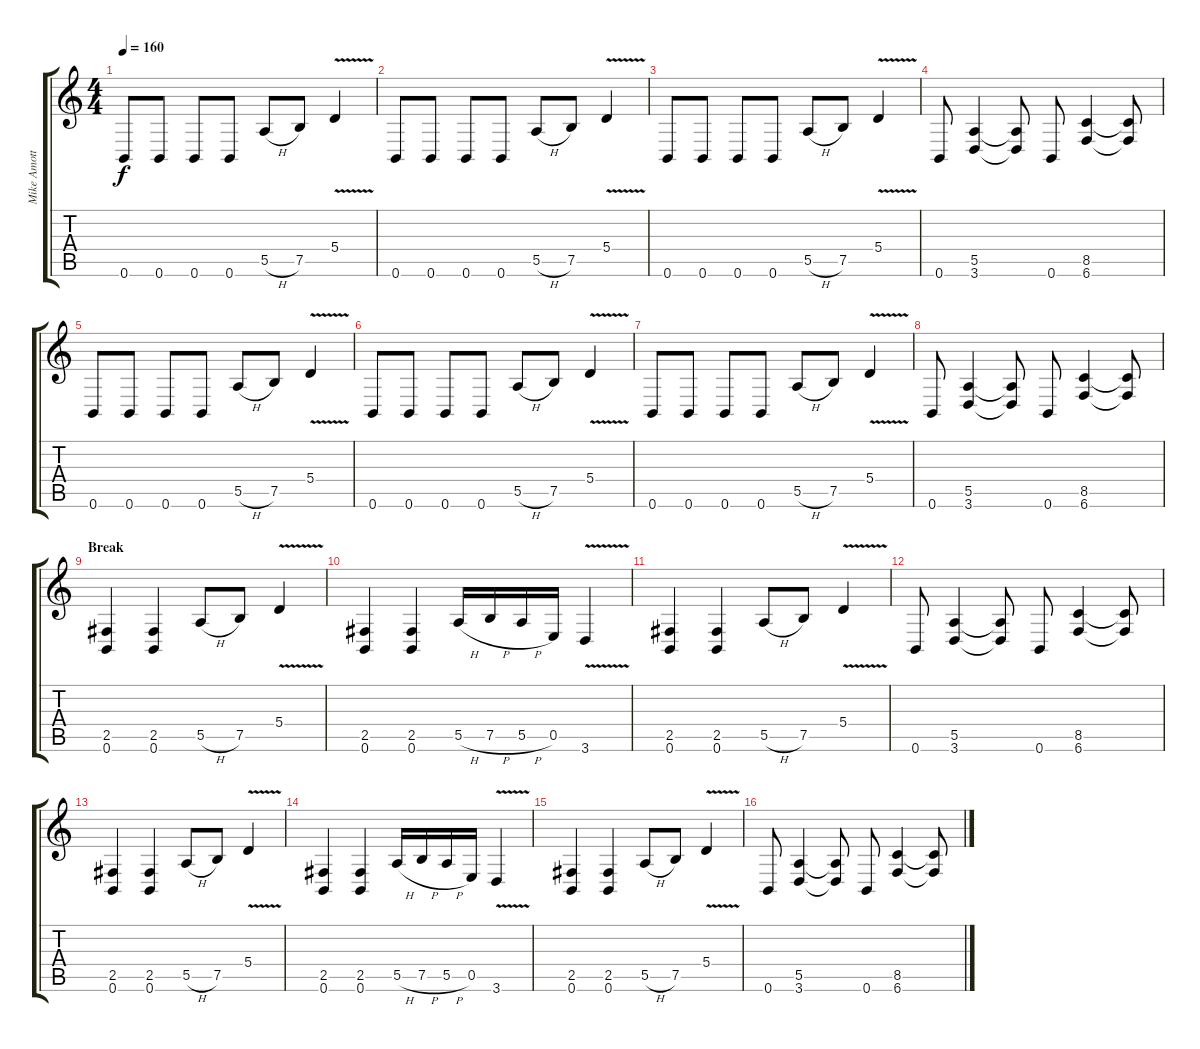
\track ("Mike Amott" "Mike Amott") {instrument distortionguitar}
\staff {score tabs}
\tuning (B3 Gb3 D3 A2 E2 B1) {hide}
\ts (4 4)
\tempo 160
\clef g2
\ks c
0.6.8{dy f} 0.6.8 0.6.8 0.6.8 5.5{h}.8 7.5.8 5.4{v}.4 |
0.6.8 0.6.8 0.6.8 0.6.8 5.5{h}.8 7.5.8 5.4{v}.4 |
0.6.8 0.6.8 0.6.8 0.6.8 5.5{h}.8 7.5.8 5.4{v}.4 |
0.6.8 (5.5 3.6).4 (5.5{t} 3.6{t}).8 0.6.8 (8.5 6.6).4 (8.5{t} 6.6{t}).8 |
0.6.8 0.6.8 0.6.8 0.6.8 5.5{h}.8 7.5.8 5.4{v}.4 |
0.6.8 0.6.8 0.6.8 0.6.8 5.5{h}.8 7.5.8 5.4{v}.4 |
0.6.8 0.6.8 0.6.8 0.6.8 5.5{h}.8 7.5.8 5.4{v}.4 |
0.6.8 (5.5 3.6).4 (5.5{t} 3.6{t}).8 0.6.8 (8.5 6.6).4 (8.5{t} 6.6{t}).8 |
\section ("" "Break")
(2.5 0.6).4 (2.5 0.6).4 5.5{h}.8 7.5.8 5.4{v}.4 |
(2.5 0.6).4 (2.5 0.6).4 5.5{h}.16 7.5{h}.16 5.5{h}.16 0.5.16 3.6{v}.4 |
(2.5 0.6).4 (2.5 0.6).4 5.5{h}.8 7.5.8 5.4{v}.4 |
0.6.8 (5.5 3.6).4 (5.5{t} 3.6{t}).8 0.6.8 (8.5 6.6).4 (8.5{t} 6.6{t}).8 |
(2.5 0.6).4 (2.5 0.6).4 5.5{h}.8 7.5.8 5.4{v}.4 |
(2.5 0.6).4 (2.5 0.6).4 5.5{h}.16 7.5{h}.16 5.5{h}.16 0.5.16 3.6{v}.4 |
(2.5 0.6).4 (2.5 0.6).4 5.5{h}.8 7.5.8 5.4{v}.4 |
0.6.8 (5.5 3.6).4 (5.5{t} 3.6{t}).8 0.6.8 (8.5 6.6).4 (8.5{t} 6.6{t}).8
